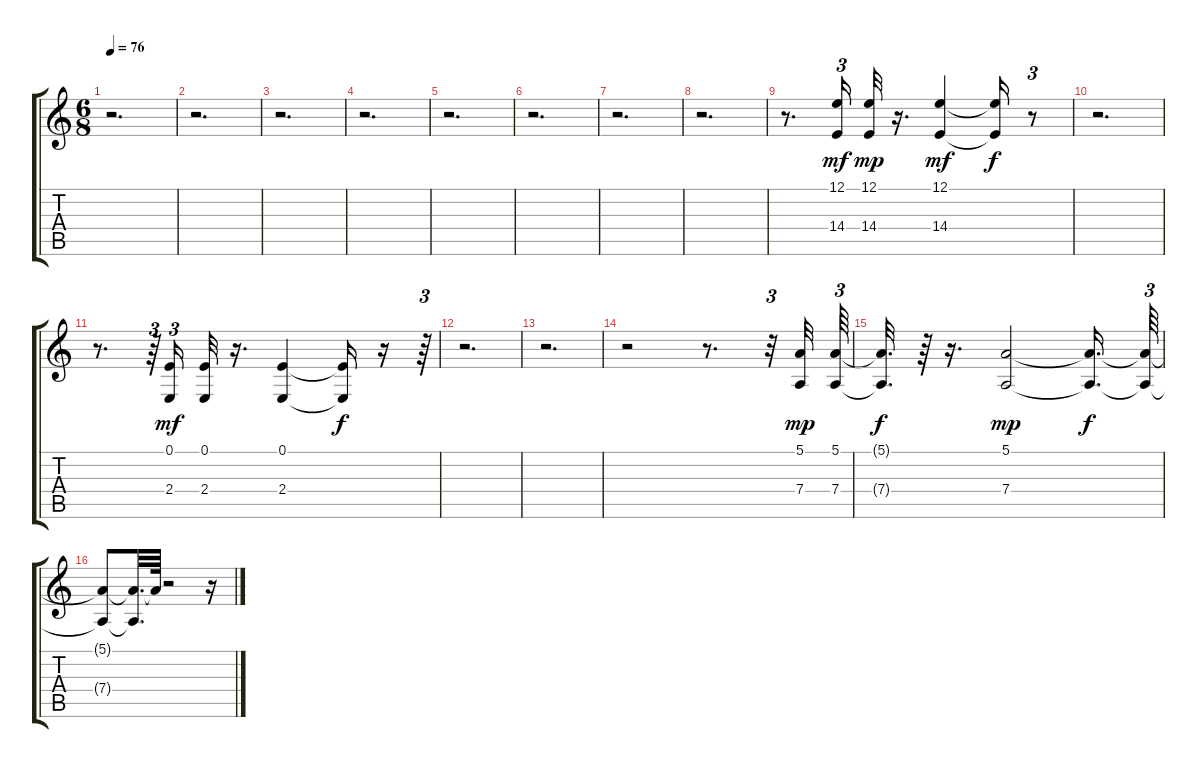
\track "" {instrument mutedtrumpet}
\staff {score tabs}
\tuning (E4 B3 G3 D3 A2 E2) {hide}
\ts (6 8)
\tempo 76
\clef g2
\ks c
r.2{d dy mf} |
r.2{d} |
r.2{d} |
r.2{d} |
r.2{d} |
r.2{d} |
r.2{d} |
r.2{d} |
r.8{d} (12.1 14.4).16{tu (3 2)} (12.1 14.4).32{dy mp} r.16{d} (12.1 14.4).4{dy mf} (12.1{t} 14.4{t}).16{dy f} r.8{tu (3 2)} |
r.2{d} |
r.8{d} r.64{tu (3 2)} (0.1 2.4).16{tu (3 2) dy mf} (0.1 2.4).32 r.16{d} (0.1 2.4).4 (0.1{t} 2.4{t}).16{dy f} r.16 r.64{tu (3 2)} |
r.2{d} |
r.2{d} |
r.2 r.8{d} r.32{tu (3 2)} (5.1 7.4).32{dy mp} (5.1 7.4).64{tu (3 2)} |
(5.1{t} 7.4{t}).32{d dy f} r.64 r.16{d} (5.1 7.4).2{dy mp} (5.1{t} 7.4{t}).16{d dy f} (5.1{t} 7.4{t}).64{tu (3 2)} |
(5.1{t} 7.4{t}).8 (5.1{t} 7.4{t}).32{d} 5.1{t}.64 r.2 r.16
